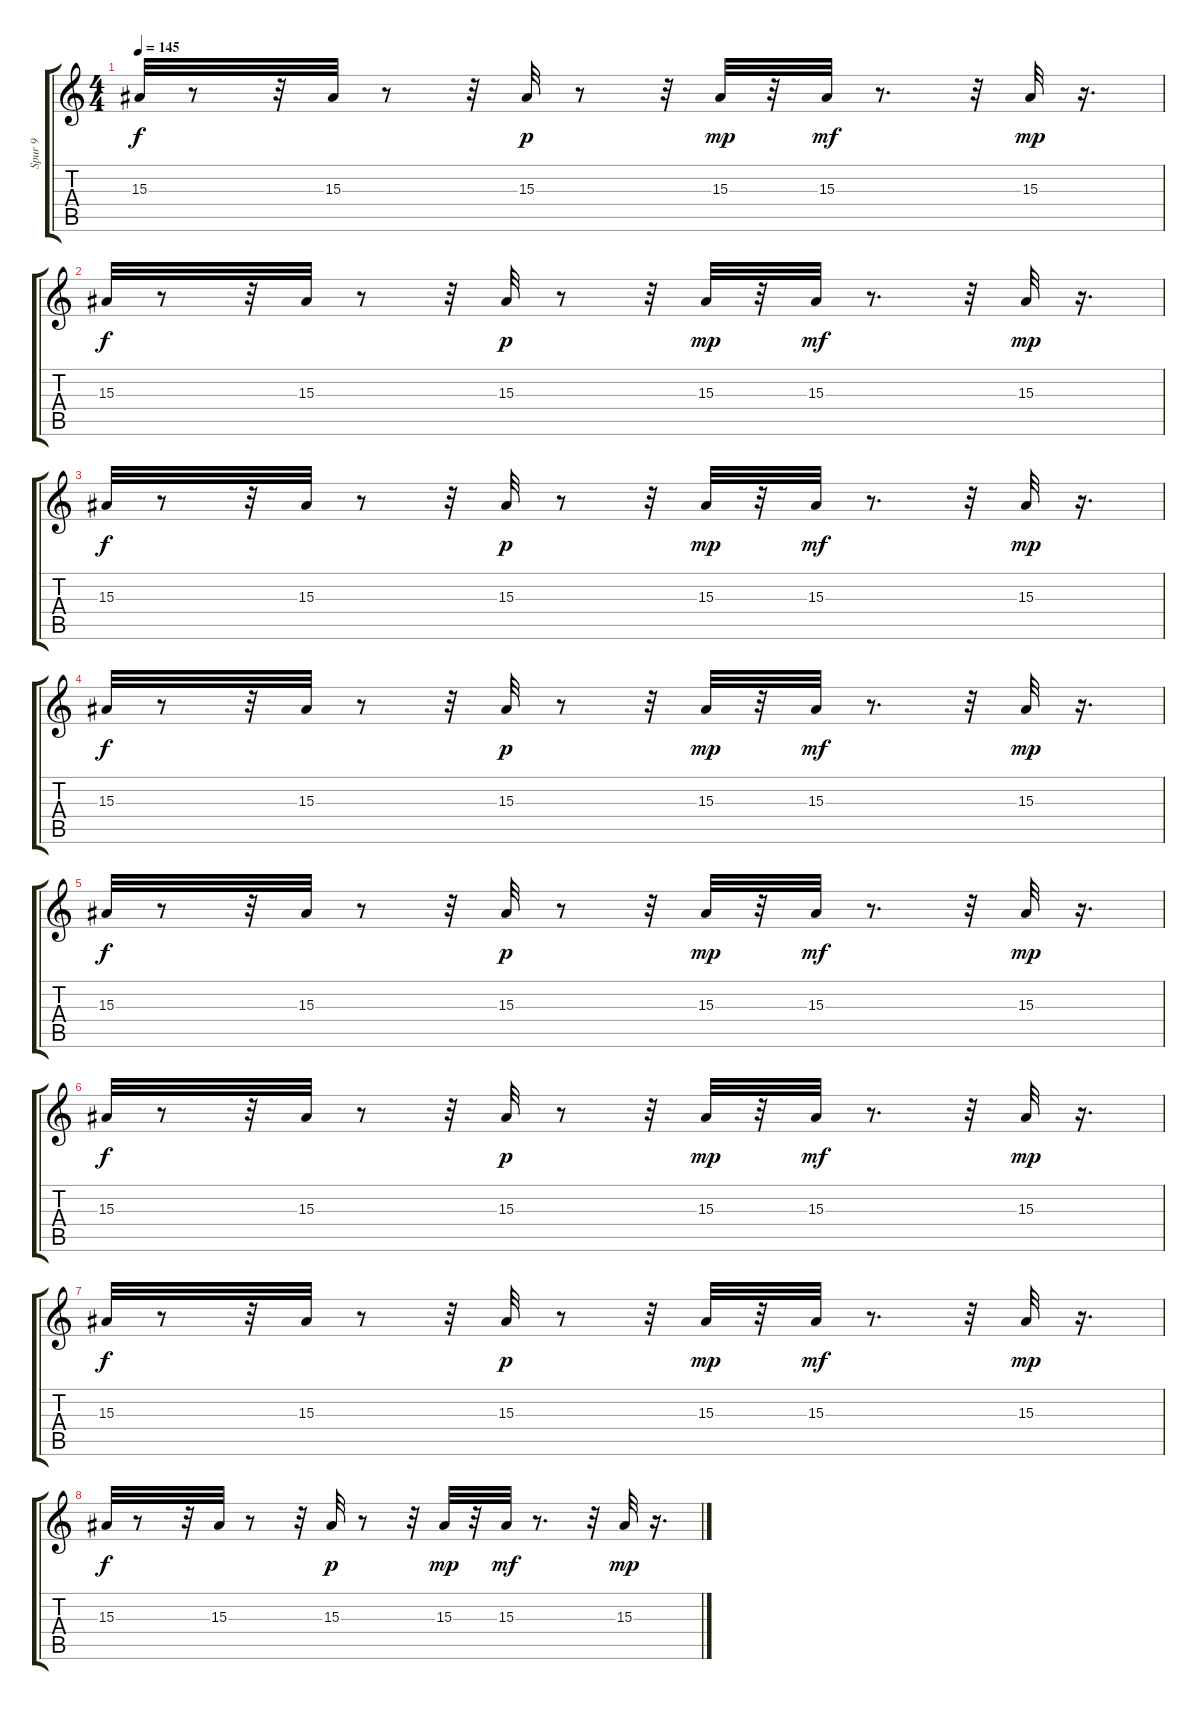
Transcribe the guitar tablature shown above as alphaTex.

\track ("Spur 9" "Spur 9") {instrument acousticgrandpiano}
\staff {score tabs}
\tuning (E4 B3 G3 D3 A2 E2) {hide}
\ts (4 4)
\tempo 145
\clef g2
\ks c
15.3.32{dy f} r.8 r.32 15.3.32 r.8 r.32 15.3.32{dy p} r.8 r.32 15.3.32{dy mp} r.32 15.3.32{dy mf} r.8{d} r.32 15.3.32{dy mp} r.16{d} |
15.3.32{dy f} r.8 r.32 15.3.32 r.8 r.32 15.3.32{dy p} r.8 r.32 15.3.32{dy mp} r.32 15.3.32{dy mf} r.8{d} r.32 15.3.32{dy mp} r.16{d} |
15.3.32{dy f} r.8 r.32 15.3.32 r.8 r.32 15.3.32{dy p} r.8 r.32 15.3.32{dy mp} r.32 15.3.32{dy mf} r.8{d} r.32 15.3.32{dy mp} r.16{d} |
15.3.32{dy f} r.8 r.32 15.3.32 r.8 r.32 15.3.32{dy p} r.8 r.32 15.3.32{dy mp} r.32 15.3.32{dy mf} r.8{d} r.32 15.3.32{dy mp} r.16{d} |
15.3.32{dy f} r.8 r.32 15.3.32 r.8 r.32 15.3.32{dy p} r.8 r.32 15.3.32{dy mp} r.32 15.3.32{dy mf} r.8{d} r.32 15.3.32{dy mp} r.16{d} |
15.3.32{dy f} r.8 r.32 15.3.32 r.8 r.32 15.3.32{dy p} r.8 r.32 15.3.32{dy mp} r.32 15.3.32{dy mf} r.8{d} r.32 15.3.32{dy mp} r.16{d} |
15.3.32{dy f} r.8 r.32 15.3.32 r.8 r.32 15.3.32{dy p} r.8 r.32 15.3.32{dy mp} r.32 15.3.32{dy mf} r.8{d} r.32 15.3.32{dy mp} r.16{d} |
15.3.32{dy f} r.8 r.32 15.3.32 r.8 r.32 15.3.32{dy p} r.8 r.32 15.3.32{dy mp} r.32 15.3.32{dy mf} r.8{d} r.32 15.3.32{dy mp} r.16{d}
